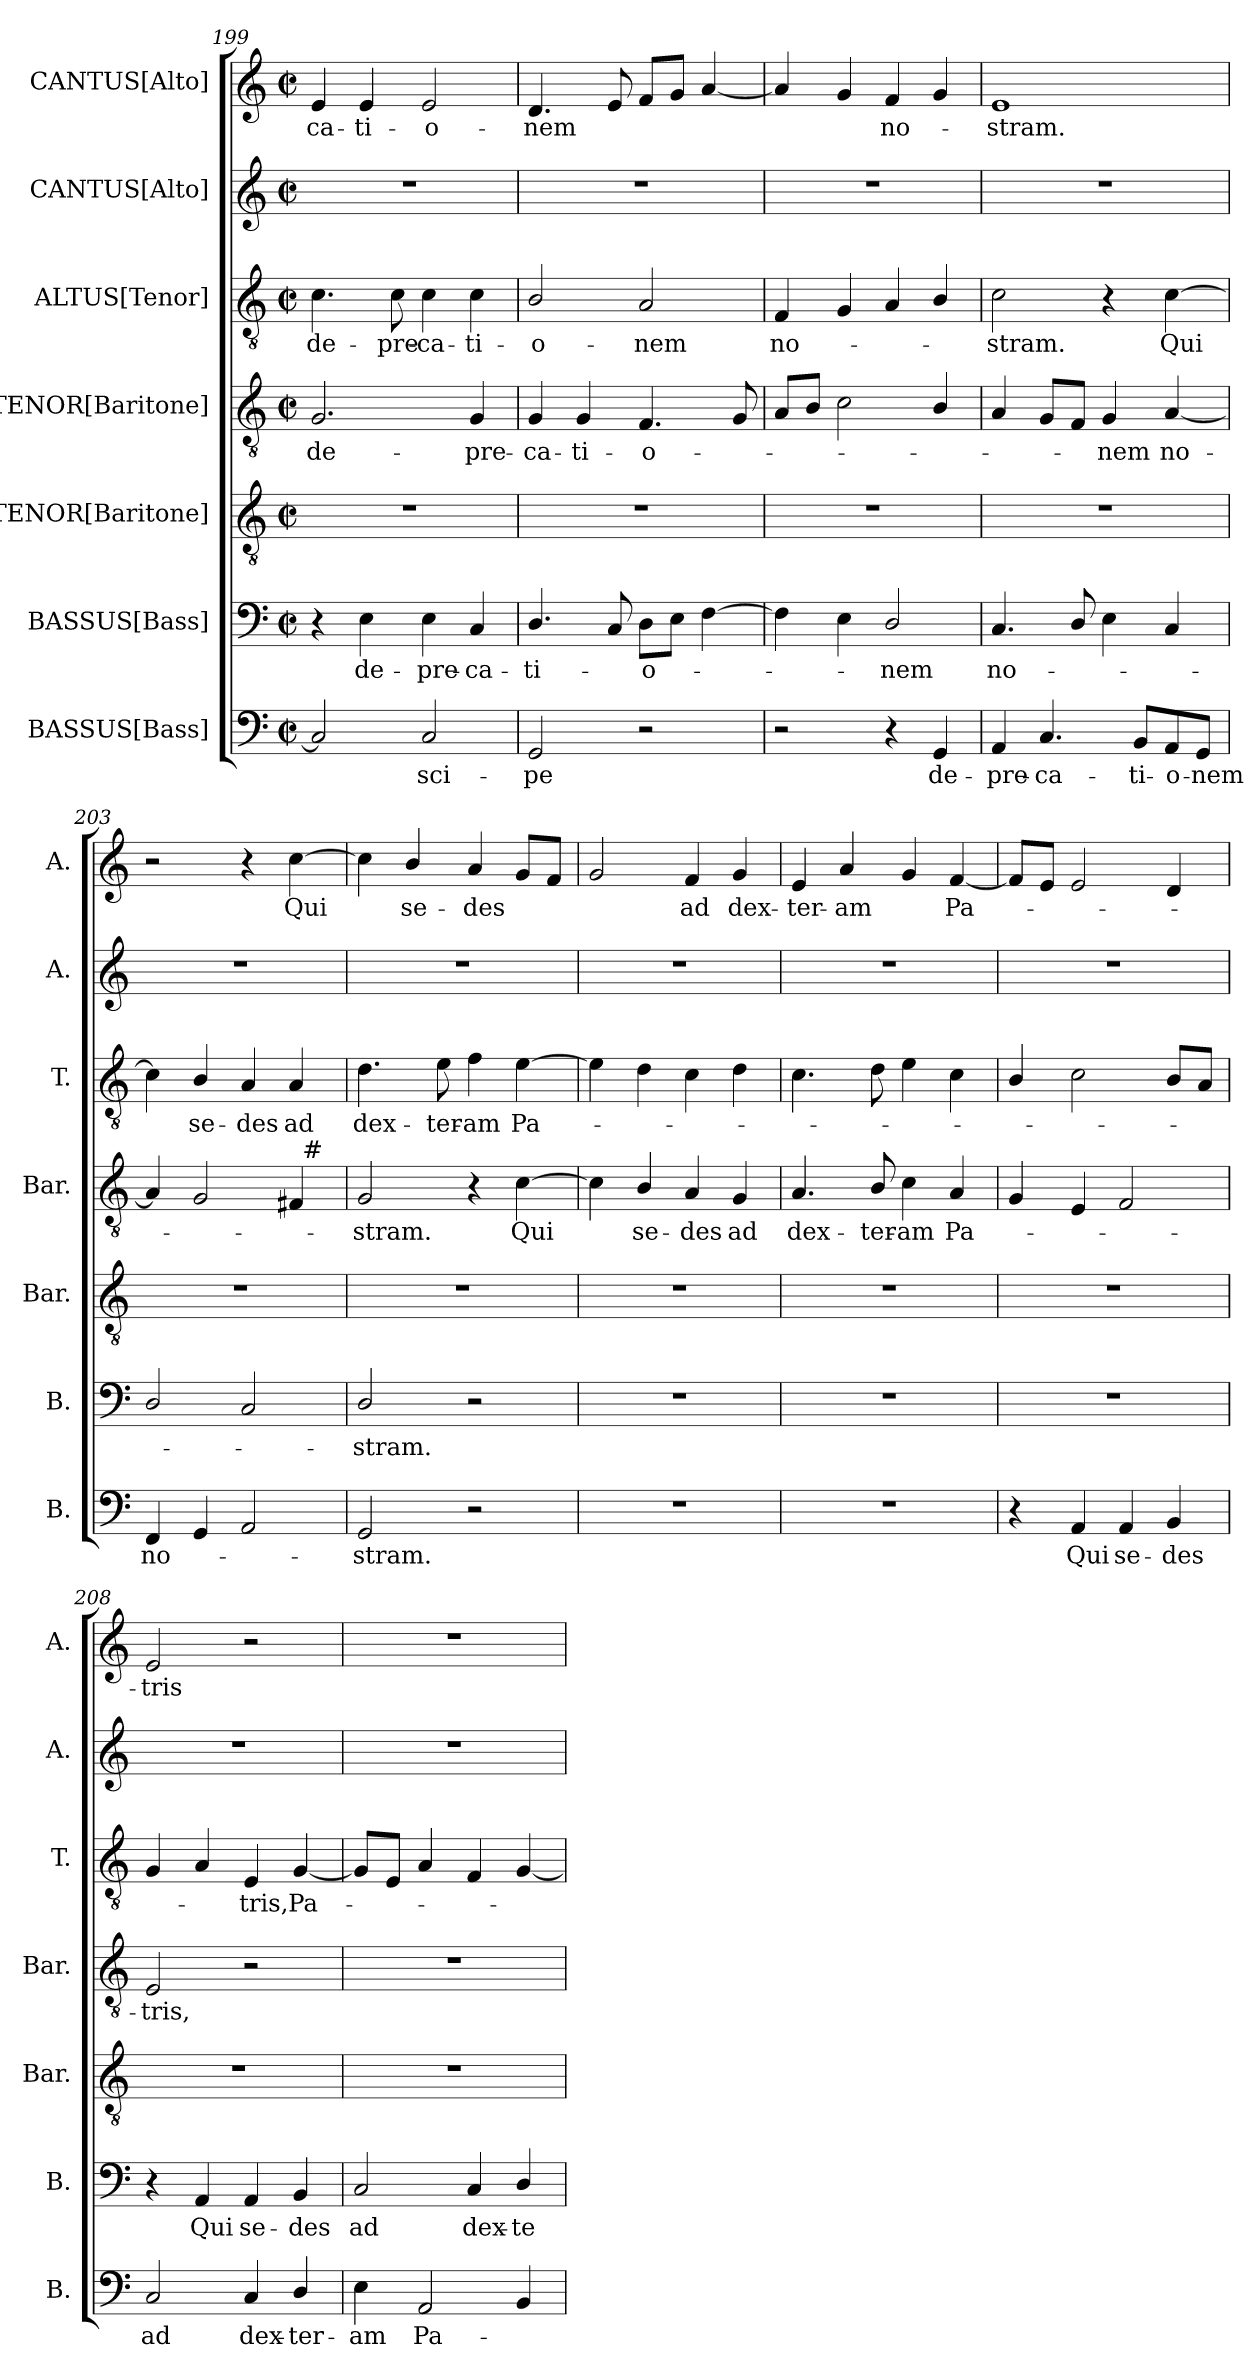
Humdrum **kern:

**kern	**text	**kern	**text	**kern	**kern	**text	**kern	**text	**kern	**kern	**text
*part7	*part7	*part6	*part6	*part5	*part4	*part4	*part3	*part3	*part2	*part1	*part1
*staff7	*staff7	*staff6	*staff6	*staff5	*staff4	*staff4	*staff3	*staff3	*staff2	*staff1	*staff1
*I"BASSUS[Bass]	*	*I"BASSUS[Bass]	*	*I"TENOR[Baritone]	*I"TENOR[Baritone]	*	*I"ALTUS[Tenor]	*	*I"CANTUS[Alto]	*I"CANTUS[Alto]	*
*I'B.	*	*I'B.	*	*I'Bar.	*I'Bar.	*	*I'T.	*	*I'A.	*I'A.	*
*clefF4	*	*clefF4	*	*clefGv2	*clefGv2	*	*clefGv2	*	*clefG2	*clefG2	*
*	*	*	*	*ITrd7c12	*ITrd7c12	*	*ITrd7c12	*	*	*	*
*k[]	*	*k[]	*	*k[]	*k[]	*	*k[]	*	*k[]	*k[]	*
*C:	*	*C:	*	*C:	*C:	*	*C:	*	*C:	*C:	*
*M2/2	*	*M2/2	*	*M2/2	*M2/2	*	*M2/2	*	*M2/2	*M2/2	*
*met(c|)	*	*met(c|)	*	*met(c|)	*met(c|)	*	*met(c|)	*	*met(c|)	*met(c|)	*
=199	=199	=199	=199	=199	=199	=199	=199	=199	=199	=199	=199
!	!	!	!	!	!	!LO:LY:b	!	!LO:LY:b	!	!	!LO:LY:b
2C/]	.	4r	.	1r	2.GG/	de-	4.C\	de-	1r	4e/	-ca-
!	!	!	!LO:LY:b	!	!	!	!	!	!	!	!LO:LY:b
.	.	4E\	de-	.	.	.	.	.	.	4e/	-ti-
!	!	!	!	!	!	!	!	!LO:LY:b	!	!	!
.	.	.	.	.	.	.	8C\	-pre-	.	.	.
!	!LO:LY:b	!	!LO:LY:b	!	!	!	!	!LO:LY:b	!	!	!LO:LY:b
2C/	-sci-	4E\	-pre-	.	.	.	4C\	-ca-	.	2e/	-o-
!	!	!	!LO:LY:b	!	!	!LO:LY:b	!	!LO:LY:b	!	!	!
.	.	4C/	-ca-	.	4GG/	-pre-	4C\	-ti-	.	.	.
=200	=200	=200	=200	=200	=200	=200	=200	=200	=200	=200	=200
!	!LO:LY:b	!	!LO:LY:b	!	!	!LO:LY:b	!	!LO:LY:b	!	!	!LO:LY:b
2GG/	-pe	4.D/	-ti-	1r	4GG/	-ca-	2BB/	-o-	1r	4.d/	-nem
!	!	!	!	!	!	!LO:LY:b	!	!	!	!	!
.	.	.	.	.	4GG/	-ti-	.	.	.	.	.
.	.	8C/	.	.	.	.	.	.	.	8e/	.
!	!	!	!LO:LY:b	!	!	!LO:LY:b	!	!LO:LY:b	!	!	!
2r	.	8D\L	-o-	.	4.FF/	-o-	2AA/	-nem	.	8f/L	.
.	.	8E\J	.	.	.	.	.	.	.	8g/J	.
.	.	[>4F\	.	.	.	.	.	.	.	[<4a/	.
.	.	.	.	.	8GG/	.	.	.	.	.	.
=201	=201	=201	=201	=201	=201	=201	=201	=201	=201	=201	=201
!	!	!	!	!	!	!	!	!LO:LY:b	!	!	!
2r	.	4F\]	.	1r	8AA/L	.	4FF/	no-	1r	4a/]	.
.	.	.	.	.	8BB/J	.	.	.	.	.	.
.	.	4E\	.	.	2C\	.	4GG/	.	.	4g/	.
!	!	!	!LO:LY:b	!	!	!	!	!	!	!	!LO:LY:b
4r	.	2D/	-nem	.	.	.	4AA/	.	.	4f/	no-
!	!LO:LY:b	!	!	!	!	!	!	!	!	!	!
4GG/	de-	.	.	.	4BB/	.	4BB/	.	.	4g/	.
=202	=202	=202	=202	=202	=202	=202	=202	=202	=202	=202	=202
!	!LO:LY:b	!	!LO:LY:b	!	!	!	!	!LO:LY:b	!	!	!LO:LY:b
4AA/	-pre-	4.C/	no-	1r	4AA/	.	2C\	-stram.	1r	1e	-stram.
!	!LO:LY:b	!	!	!	!	!	!	!	!	!	!
4.C/	-ca-	.	.	.	8GG/L	.	.	.	.	.	.
.	.	8D/	.	.	8FF/J	.	.	.	.	.	.
!	!	!	!	!	!	!LO:LY:b	!	!	!	!	!
.	.	4E\	.	.	4GG/	-nem	4r	.	.	.	.
!	!LO:LY:b	!	!	!	!	!	!	!	!	!	!
8BB/L	-ti-	.	.	.	.	.	.	.	.	.	.
!	!LO:LY:b	!	!	!	!	!LO:LY:b	!	!LO:LY:b	!	!	!
8AA/	-o-	4C/	.	.	[<4AA/	no-	[>4C\	Qui	.	.	.
!	!LO:LY:b	!	!	!	!	!	!	!	!	!	!
8GG/J	-nem	.	.	.	.	.	.	.	.	.	.
=203	=203	=203	=203	=203	=203	=203	=203	=203	=203	=203	=203
!	!LO:LY:b	!	!	!	!	!	!	!	!	!	!
*	*	*	*	*	*^	*	*	*	*	*	*
4FF/	no-	2D/	.	1r	4AA/]	2ryy	.	4C\]	.	1r	2r	.
!	!	!	!	!	!	!	!	!	!LO:LY:b	!	!	!
4GG/	.	.	.	.	2GG/	.	.	4BB/	se-	.	.	.
!	!	!	!	!	!	!	!	!	!LO:LY:b	!	!	!
2AA/	.	2C/	.	.	.	4ryy	.	4AA/	-des	.	4r	.
!	!	!	!	!	!	!	!	!	!LO:LY:b	!	!	!LO:LY:b
.	.	.	.	.	4FF#/	32ryy	.	4AA/	ad	.	[>4cc\	Qui
!	!	!	!	!	!	!LO:TX:a:t=#	!	!	!	!	!	!
.	.	.	.	.	.	8..ryy	.	.	.	.	.	.
!!LO:PB:g=z
=204	=204	=204	=204	=204	=204	=204	=204	=204	=204	=204	=204	=204
!	!LO:LY:b	!	!LO:LY:b	!	!	!	!LO:LY:b	!	!LO:LY:b	!	!	!
*	*	*	*	*	*v	*v	*	*	*	*	*	*
2GG/	-stram.	2D/	-stram.	1r	2GG/	-stram.	4.D\	dex-	1r	4cc\]	.
!	!	!	!	!	!	!	!	!	!	!	!LO:LY:b
.	.	.	.	.	.	.	.	.	.	4b/	se-
!	!	!	!	!	!	!	!	!LO:LY:b	!	!	!
.	.	.	.	.	.	.	8E\	-ter-	.	.	.
!	!	!	!	!	!	!	!	!LO:LY:b	!	!	!LO:LY:b
2r	.	2r	.	.	4r	.	4F\	-am	.	4a/	-des
!	!	!	!	!	!	!LO:LY:b	!	!LO:LY:b	!	!	!
.	.	.	.	.	[>4C\	Qui	[>4E\	Pa-	.	8g/L	.
.	.	.	.	.	.	.	.	.	.	8f/J	.
=205	=205	=205	=205	=205	=205	=205	=205	=205	=205	=205	=205
1r	.	1r	.	1r	4C\]	.	4E\]	.	1r	2g/	.
!	!	!	!	!	!	!LO:LY:b	!	!	!	!	!
.	.	.	.	.	4BB/	se-	4D\	.	.	.	.
!	!	!	!	!	!	!LO:LY:b	!	!	!	!	!LO:LY:b
.	.	.	.	.	4AA/	-des	4C\	.	.	4f/	ad
!	!	!	!	!	!	!LO:LY:b	!	!	!	!	!LO:LY:b
.	.	.	.	.	4GG/	ad	4D\	.	.	4g/	dex-
=206	=206	=206	=206	=206	=206	=206	=206	=206	=206	=206	=206
!	!	!	!	!	!	!LO:LY:b	!	!	!	!	!LO:LY:b
1r	.	1r	.	1r	4.AA/	dex-	4.C\	.	1r	4e/	-ter-
!	!	!	!	!	!	!	!	!	!	!	!LO:LY:b
.	.	.	.	.	.	.	.	.	.	4a/	-am
!	!	!	!	!	!	!LO:LY:b	!	!	!	!	!
.	.	.	.	.	8BB/	-ter-	8D\	.	.	.	.
!	!	!	!	!	!	!LO:LY:b	!	!	!	!	!
.	.	.	.	.	4C\	-am	4E\	.	.	4g/	.
!	!	!	!	!	!	!LO:LY:b	!	!	!	!	!LO:LY:b
.	.	.	.	.	4AA/	Pa-	4C\	.	.	[<4f/	Pa-
=207	=207	=207	=207	=207	=207	=207	=207	=207	=207	=207	=207
4r	.	1r	.	1r	4GG/	.	4BB/	.	1r	8f/L]	.
.	.	.	.	.	.	.	.	.	.	8e/J	.
!	!LO:LY:b	!	!	!	!	!	!	!	!	!	!
4AA/	Qui	.	.	.	4EE/	.	2C\	.	.	2e/	.
!	!LO:LY:b	!	!	!	!	!	!	!	!	!	!
4AA/	se-	.	.	.	2FF/	.	.	.	.	.	.
!	!LO:LY:b	!	!	!	!	!	!	!	!	!	!
4BB/	-des	.	.	.	.	.	8BB/L	.	.	4d/	.
.	.	.	.	.	.	.	8AA/J	.	.	.	.
=208	=208	=208	=208	=208	=208	=208	=208	=208	=208	=208	=208
!	!LO:LY:b	!	!	!	!	!LO:LY:b	!	!	!	!	!LO:LY:b
2C/	ad	4r	.	1r	2EE/	-tris,	4GG/	.	1r	2e/	-tris
!	!	!	!LO:LY:b	!	!	!	!	!	!	!	!
.	.	4AA/	Qui	.	.	.	4AA/	.	.	.	.
!	!LO:LY:b	!	!LO:LY:b	!	!	!	!	!LO:LY:b	!	!	!
4C/	dex-	4AA/	se-	.	2r	.	4EE/	-tris,	.	2r	.
!	!LO:LY:b	!	!LO:LY:b	!	!	!	!	!LO:LY:b	!	!	!
4D/	-ter-	4BB/	-des	.	.	.	[<4GG/	Pa-	.	.	.
=209	=209	=209	=209	=209	=209	=209	=209	=209	=209	=209	=209
!	!LO:LY:b	!	!LO:LY:b	!	!	!	!	!	!	!	!
4E\	-am	2C/	ad	1r	1r	.	8GG/L]	.	1r	1r	.
.	.	.	.	.	.	.	8EE/J	.	.	.	.
!	!LO:LY:b	!	!	!	!	!	!	!	!	!	!
2AA/	Pa-	.	.	.	.	.	4AA/	.	.	.	.
!	!	!	!LO:LY:b	!	!	!	!	!	!	!	!
.	.	4C/	dex-	.	.	.	4FF/	.	.	.	.
!	!	!	!LO:LY:b	!	!	!	!	!	!	!	!
4BB/	.	4D/	-te-	.	.	.	[<4GG/	.	.	.	.
=	=	=	=	=	=	=	=	=	=	=	=
*-	*-	*-	*-	*-	*-	*-	*-	*-	*-	*-	*-
